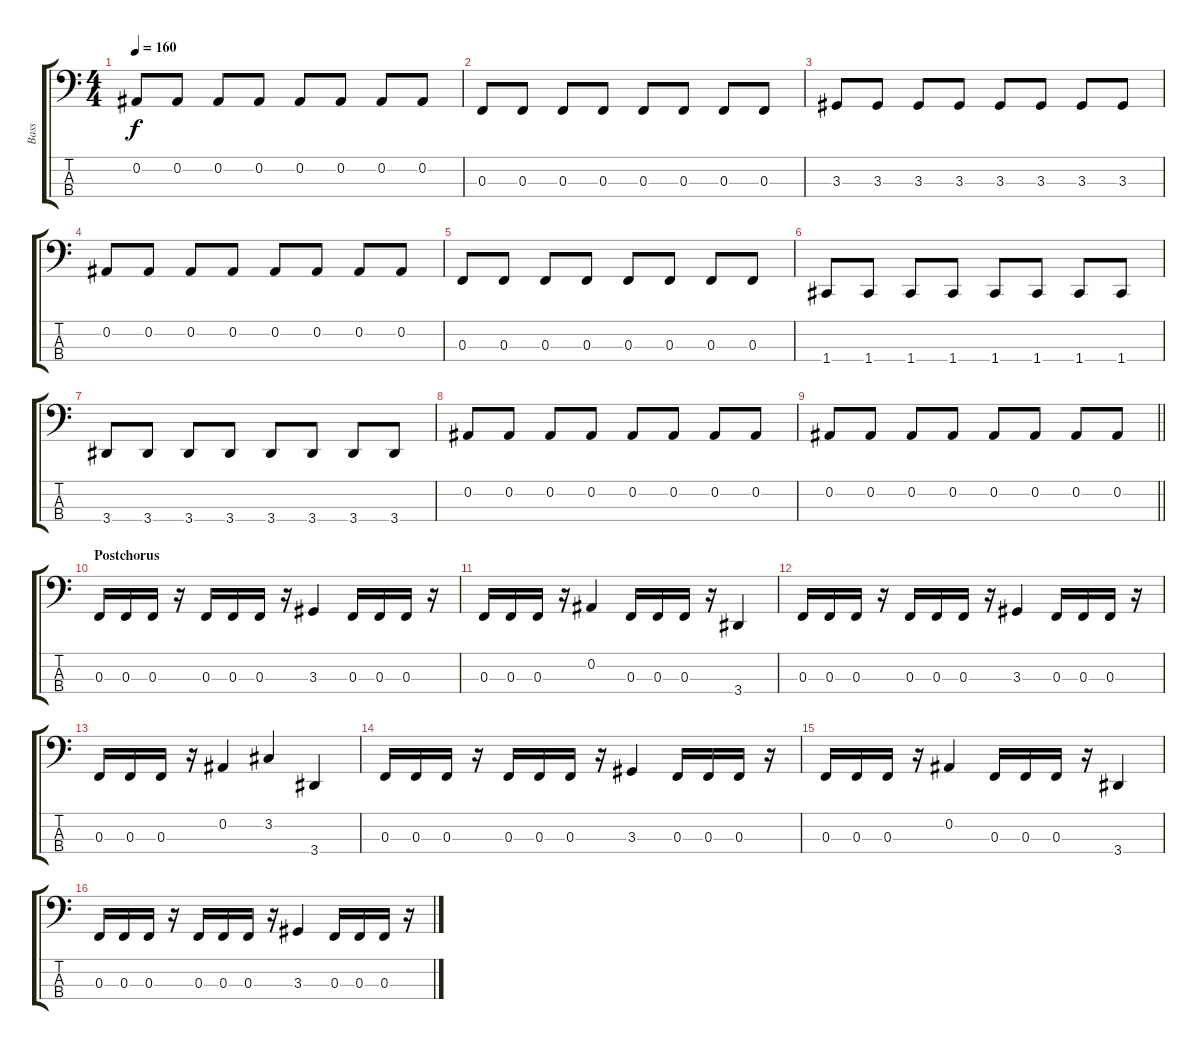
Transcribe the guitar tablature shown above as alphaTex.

\track ("Bass" "Bass") {instrument electricbasspick}
\staff {score tabs}
\tuning (Eb2 Bb1 F1 C1) {hide}
\ts (4 4)
\tempo 160
\clef f4
\ks c
0.2.8{dy f} 0.2.8 0.2.8 0.2.8 0.2.8 0.2.8 0.2.8 0.2.8 |
0.3.8 0.3.8 0.3.8 0.3.8 0.3.8 0.3.8 0.3.8 0.3.8 |
3.3.8 3.3.8 3.3.8 3.3.8 3.3.8 3.3.8 3.3.8 3.3.8 |
0.2.8 0.2.8 0.2.8 0.2.8 0.2.8 0.2.8 0.2.8 0.2.8 |
0.3.8 0.3.8 0.3.8 0.3.8 0.3.8 0.3.8 0.3.8 0.3.8 |
1.4.8 1.4.8 1.4.8 1.4.8 1.4.8 1.4.8 1.4.8 1.4.8 |
3.4.8 3.4.8 3.4.8 3.4.8 3.4.8 3.4.8 3.4.8 3.4.8 |
0.2.8 0.2.8 0.2.8 0.2.8 0.2.8 0.2.8 0.2.8 0.2.8 |
\barLineRight lightlight
0.2.8 0.2.8 0.2.8 0.2.8 0.2.8 0.2.8 0.2.8 0.2.8 |
\section ("" "Postchorus")
0.3.16 0.3.16 0.3.16 r.16 0.3.16 0.3.16 0.3.16 r.16 3.3.4 0.3.16 0.3.16 0.3.16 r.16 |
0.3.16 0.3.16 0.3.16 r.16 0.2.4 0.3.16 0.3.16 0.3.16 r.16 3.4.4 |
0.3.16 0.3.16 0.3.16 r.16 0.3.16 0.3.16 0.3.16 r.16 3.3.4 0.3.16 0.3.16 0.3.16 r.16 |
0.3.16 0.3.16 0.3.16 r.16 0.2.4 3.2.4 3.4.4 |
0.3.16 0.3.16 0.3.16 r.16 0.3.16 0.3.16 0.3.16 r.16 3.3.4 0.3.16 0.3.16 0.3.16 r.16 |
0.3.16 0.3.16 0.3.16 r.16 0.2.4 0.3.16 0.3.16 0.3.16 r.16 3.4.4 |
0.3.16 0.3.16 0.3.16 r.16 0.3.16 0.3.16 0.3.16 r.16 3.3.4 0.3.16 0.3.16 0.3.16 r.16
